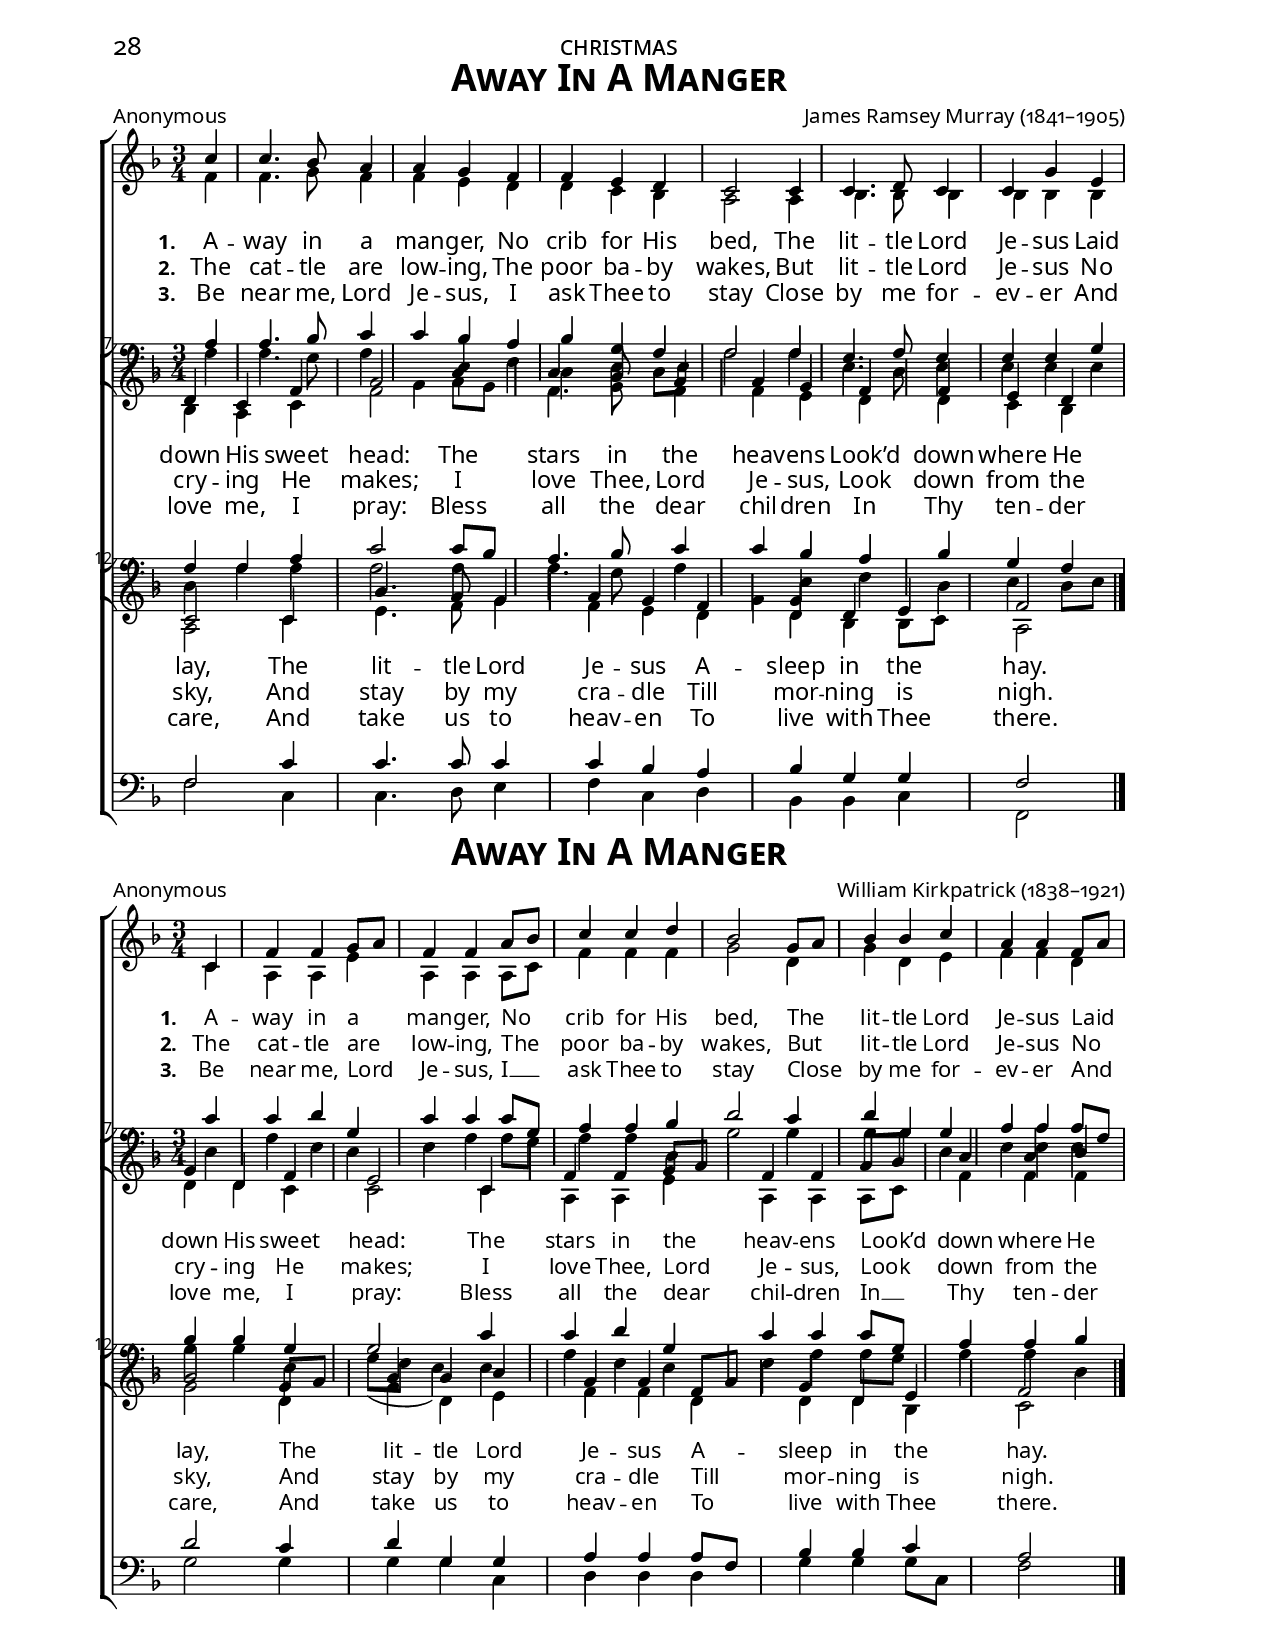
\version "2.14.2"
\include "util.ly"
\header {
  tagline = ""%\markup { "from" \italic {ChristmasCarolMusic.org}}
}
\paper {
  print-all-headers = ##t
  paper-height = 11\in
  paper-width = 8.5\in
  indent = 0\in
  %system-system-spacing = #'((basic-distance . 10) (padding . 0))
  score-markup-spacing =
    #'((basic-distance . 0)
       (minimum-distance . 0)
       (padding . 0)
       (stretchability . 80))
  system-system-spacing =
    #'((basic-distance . 0)
       (minimum-distance . 0)
       (padding . -10)
       (stretchability . 100))
  markup-system-spacing =
    #'((basic-distance . 0)
       (minimum-distance . 0)
       (padding . 0)
       (stretchability . 0))
  last-bottom-spacing =
    #'((basic-distance . 0)
       (minimum-distance . 0)
       (padding . 0)
       (stretchability . 0))
%{IF_LESSER
  markup-system-spacing #'stretchability = 50
  top-markup-spacing #'stretchability = 30
  last-bottom-spacing #'stretchability = 60
%}%END_IF_LESSER
  ragged-last-bottom = ##f
  ragged-bottom = ##f
  two-sided = ##t
  inner-margin = 1\in
  outer-margin = 0.75\in
  top-margin = 0.26\in
  bottom-margin = 0.25\in
  first-page-number = #028
  print-first-page-number = ##t
  headerLine = \markup{\override #'(font-name . "Garamond Premier Pro") \smallCapsOldStyle"christmas"}
  oddHeaderMarkup = \markup\fill-line{
     \override #'(font-name . "Garamond Premier Pro")\abs-fontsize #12.5
     \combine 
        \fill-line{"" \on-the-fly #print-page-number-check-first
        \oldStylePageNum""
        }
        \fill-line{\headerLine}
  }
  evenHeaderMarkup = \markup {
     \override #'(font-name . "Garamond Premier Pro")\abs-fontsize #12.5
     \combine
        \on-the-fly #print-page-number-check-first
        \oldStylePageNum""
        \fill-line{\headerLine}
  }
}
#(set-global-staff-size 18) \paper{ #(define fonts (make-pango-font-tree "Garamond Premier Pro" "Garamond Premier Pro" "Garamond Premier Pro" (/ 18 20))) }
#(set-global-staff-size 17.8) \paper{ #(define fonts (make-pango-font-tree "Garamond Premier Pro" "Garamond Premier Pro" "Garamond Premier Pro" (/ 17.8 20))) }
%{IF_LESSER
#(set-global-staff-size 18) \paper{ #(define fonts (make-pango-font-tree "Garamond Premier Pro" "Garamond Premier Pro" "Garamond Premier Pro" (/ 18 20))) }
%}%END_IF_LESSER
global = {
  \key f \major
  \time 3/4
  \autoBeamOff
}

sopMusic = \relative c'' {
  \partial 4 c4 |
  c4. bes8 a4 |
  a g f |
  f e d |
  c2 c4 |
  c4. d8 c4 |
  
  c g' e |
  d c f |
  a2 c4 |
  c4. bes8 a4 |
  \slurDashed a g f |
  
  f e d |
  c2 c4 |
  bes'4. a8 g4 |
  a g f |
  g d e |
  \partial 2 f2 \bar "|."
%{IF_LESSER
\pageBreak
%}%END_IF_LESSER
}
sopWords = \lyricmode {
  
}

altoMusic = \relative c' {
  f4 |
  f4. g8 f4 |
  f e d |
  d c bes |
  a2 a4 |
  bes4. bes8 bes4 |
  
  bes bes bes |
  bes a c |
  f2 a8[ g] |
  f4. g8 f4 |
  f e d |
  
  d c bes |
  a2 c4 |
  e4. f8 g4 |
  f e d |
  d bes bes8[ c] |
  a2 \bar "|."
}
altoWords = \lyricmode {
  \dropLyricsIV
  \set stanza = #"1. "
  A -- way in a man -- ger,
  No crib for His bed,
  The lit -- tle Lord Je -- sus
  Laid down His sweet head:
  The stars in the heav -- ens
  Look’d down where He lay,
  The lit -- tle Lord Je -- sus
  A -- sleep in the hay.
}
altoWordsII = \lyricmode {
  \dropLyricsIV
  \set stanza = #"2. "
  The cat -- tle are low -- ing,
  The poor ba -- by wakes,
  But lit -- tle Lord Je -- sus
  No cry -- ing He makes;
  I love Thee, Lord Je -- sus,
  Look down from the sky,
  And stay by my cra -- dle
  Till mor -- ning is nigh.
}
altoWordsIII = \lyricmode {
  \dropLyricsIV
  \set stanza = #"3. "
  Be near me, Lord Je -- sus,
  I ask Thee to stay
  Close by me for -- ev -- er
  And love me, I pray:
  Bless all the dear chil -- dren
  In Thy ten -- der care,
  And take us to heav -- en
  To live with Thee there.
}
altoWordsIV = \lyricmode {
}

tenorMusic = \relative c {
  a'4 |
  a4. bes8 c4 |
  c bes a |
  bes g f |
  f2 f4 |
  e4. f8 e4 |
  
  e e g |
  f f a |
  c2 c8[ bes] |
  a4. bes8 c4 |
  c bes a |
  
  bes g f |
  f2 c'4 |
  c4. c8 c4 |
  c bes a |
  bes g g |
  f2 \bar "|."
}
tenorWords = \lyricmode {

}

bassMusic = \relative c {
  f4 |
  f4. e8 f4 |
  f,4 c' d |
  bes c bes8[ c] |
  f2 f4 |
  c4. bes8 c4 |
  
  c c c |
  bes f' f |
  f2 f4 |
  f4. e8 f4 |
  f, c' d |
  
  bes c bes8[ c] |
  f2 c4 |
  c4. d8 e4 |
  f c d |
  bes bes c4 |
  f,2 \bar "|."
}
bassWords = \lyricmode {

}

\score {
  <<
   \new ChoirStaff <<
%    \new Lyrics = sopranos \with { \override VerticalAxisGroup #'nonstaff-relatedstaff-spacing = #'((basic-distance . 1)) }
    \new Staff = women <<
      \new Voice = "sopranos" { \voiceOne << \global \sopMusic >> }
      \new Voice = "altos" { \voiceTwo << \global \altoMusic >> }
    >>
    \new Lyrics \with { alignAboveContext = #"women" } \lyricsto "sopranos" \sopWords
    \new Lyrics = "altosIV"  \with { alignBelowContext = #"women" } \lyricsto "sopranos" \altoWordsIV
    \new Lyrics = "altosIII"  \with { alignBelowContext = #"women" } \lyricsto "sopranos" \altoWordsIII
    \new Lyrics = "altosII"  \with { alignBelowContext = #"women" } \lyricsto "sopranos" \altoWordsII
    \new Lyrics = "altos"  \with { alignBelowContext = #"women" } \lyricsto "sopranos" \altoWords
   \new Staff = men <<
      \clef bass
      \new Voice = "tenors" { \voiceOne << \global \tenorMusic >> }
      \new Voice = "basses" { \voiceTwo << \global \bassMusic >> }
    >>
    \new Lyrics \with { alignAboveContext = #"men" \override VerticalAxisGroup #'nonstaff-relatedstaff-spacing = #'((basic-distance . 1)) } \lyricsto "tenors" \tenorWords
    \new Lyrics \with { alignBelowContext = #"men" \override VerticalAxisGroup #'nonstaff-relatedstaff-spacing = #'((basic-distance . 1)) } \lyricsto "basses" \bassWords
  >>
%    \new PianoStaff << \new Staff { \new Voice { \pianoRH } } \new Staff { \clef "bass" \pianoLH } >>
  >>
  \layout {
  \context {
    \Lyrics
    \override LyricText #'font-size = #1.3
  }
    %#(layout-set-staff-size 13)
    #(define fonts (make-pango-font-tree "Garamond Premier Pro" "Garamond Premier Pro" "Garamond Premier Pro" (/ 18 20)))
    #(define fonts (make-pango-font-tree "Garamond Premier Pro" "Garamond Premier Pro" "Garamond Premier Pro" (/ 17.8 20)))
%{IF_LESSER
#(define fonts (make-pango-font-tree "Garamond Premier Pro" "Garamond Premier Pro" "Garamond Premier Pro" (/ 18 20)))
%}%END_IF_LESSER
    \context {
      \Score
      \override SpacingSpanner #'base-shortest-duration = #(ly:make-moment 1 2)
      \override SpacingSpanner #'common-shortest-duration = #(ly:make-moment 1 2)
    }
    \context {
      % Remove all empty staves
      % \Staff \RemoveEmptyStaves \override VerticalAxisGroup #'remove-first = ##t
    }
    \context {
      \Lyrics
      \override LyricText #'X-offset = #center-on-word
    }
  }
  \header {
    title = \markup{\override #'(font-name . "Garamond Premier Pro Semibold"){ \abs-fontsize #18 \smallCapsOldStyle"Away In A Manger"}}
    poet = \markup\oldStyleNum"Anonymous"
    composer = \markup\oldStyleNum"James Ramsey Murray (1841–1905)"
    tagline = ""%\markup { "from" \italic {ChristmasCarolMusic.org}}
  }
}





























global = {
  \key f \major
  \time 3/4
  \autoBeamOff
}

sopMusic = \relative c' {
  \partial 4 c4 |
  f f g8[ a] |
  f4 f a8[ bes] |
  c4 c d |
  bes2 g8[ a] |
  bes4 bes c |
  
  a a f8[ a] |
  g4 d f |
  e2 c4 |
  f f g8[ a] |
  f4 f a8[ bes] |
  
  c4 c d |
  bes2 g8[ a] |
  bes4 bes c |
  a4 a f8[ a] |
  g4 d e |
  f2 \bar "|."
}
sopWords = \lyricmode {
  
}

altoMusic = \relative c' {
  c4 |
  a a e' |
  a, a a8[ c] |
  f4 f f |
  g2 d4 |
  g d e |
  f f d |
  
  d d c 
  c2 c4 |
  a a e' |
  a, a a8[ c] |
  f4 f f |
  g2 d4 |
  g d e |
  f f d |
  d d bes |
  c2 \bar"|."
}
altoWords = \lyricmode {
  \dropLyricsIV
  \set stanza = #"1. "
  A -- way in a  man -- ger,
  No crib for His bed,
  The lit -- tle Lord Je -- sus
  Laid down His sweet head:
  The stars in the heav -- ens
  Look’d down where He lay,
  The lit -- tle Lord Je -- sus
  A -- sleep in the hay.
}
altoWordsII = \lyricmode {
  \dropLyricsIV
  \set stanza = #"2. "
  The cat -- tle are low -- ing,
  The poor ba -- by wakes,
  But lit -- tle Lord Je -- sus
  No cry -- ing He makes;
  I love Thee, Lord Je -- sus,
  Look down from the sky,
  And stay by my cra -- dle
  Till mor -- ning is nigh.
}
altoWordsIII = \lyricmode {
  \dropLyricsIV
  \set stanza = #"3. "
  Be near me, Lord Je -- sus,
  I __ ask Thee to stay
  Close by me for -- ev -- er
  And love me, I pray:
  Bless all the dear chil -- dren
  In __ Thy ten -- der care,
  And take us to heav -- en
  To live with Thee there.
}
altoWordsIV = \lyricmode {
}

tenorMusic = \relative c' {
  c4 |
  c d g, |
  c c c8[ g] |
  a4 a bes |
  d2 c4 |
  d g, g |
  a a a8[ f] |
  
  bes4 bes g |
  g2 c4 |
  c d g, |
  c c c8[ g] |
  a4 a bes |
  d2 c4 |
  d g, g |
  a a a8[ f] |
  bes4 bes c |
  a2 \bar"|."
}
tenorWords = \lyricmode {

}

bassMusic = \relative c {
  c4 |
  f d c |
  d f f8[ e] |
  f4 f bes, |
  g'2 g4 |
  g g c, |
  d d d |
  
  g g c, |
  e8([ d] c4) c4 |
  f d c |
  d f f8[ e] |
  f4 f bes, |
  g'2 g4 |
  g g c, |
  d d d |
  g g g8[ c,] |
  f2 \bar"|."
}
bassWords = \lyricmode {

}

\score {
  <<
   \new ChoirStaff <<
%    \new Lyrics = sopranos \with { \override VerticalAxisGroup #'nonstaff-relatedstaff-spacing = #'((basic-distance . 1)) }
    \new Staff = women <<
      \new Voice = "sopranos" { \voiceOne << \global \sopMusic >> }
      \new Voice = "altos" { \voiceTwo << \global \altoMusic >> }
    >>
    \new Lyrics \with { alignAboveContext = #"women" } \lyricsto "sopranos" \sopWords
    \new Lyrics = "altosIV"  \with { alignBelowContext = #"women" } \lyricsto "sopranos" \altoWordsIV
    \new Lyrics = "altosIII"  \with { alignBelowContext = #"women" } \lyricsto "sopranos" \altoWordsIII
    \new Lyrics = "altosII"  \with { alignBelowContext = #"women" } \lyricsto "sopranos" \altoWordsII
    \new Lyrics = "altos"  \with { alignBelowContext = #"women" } \lyricsto "sopranos" \altoWords
   \new Staff = men <<
      \clef bass
      \new Voice = "tenors" { \voiceOne << \global \tenorMusic >> }
      \new Voice = "basses" { \voiceTwo << \global \bassMusic >> }
    >>
    \new Lyrics \with { alignAboveContext = #"men" \override VerticalAxisGroup #'nonstaff-relatedstaff-spacing = #'((basic-distance . 1)) } \lyricsto "tenors" \tenorWords
    \new Lyrics \with { alignBelowContext = #"men" \override VerticalAxisGroup #'nonstaff-relatedstaff-spacing = #'((basic-distance . 1)) } \lyricsto "basses" \bassWords
  >>
%    \new PianoStaff << \new Staff { \new Voice { \pianoRH } } \new Staff { \clef "bass" \pianoLH } >>
  >>
  \layout {
  \context {
    \Lyrics
    \override LyricText #'font-size = #1.3
  }
    %#(layout-set-staff-size 13)
    #(define fonts (make-pango-font-tree "Garamond Premier Pro" "Garamond Premier Pro" "Garamond Premier Pro" (/ 18 20)))
    #(define fonts (make-pango-font-tree "Garamond Premier Pro" "Garamond Premier Pro" "Garamond Premier Pro" (/ 17.8 20)))
%{IF_LESSER
#(define fonts (make-pango-font-tree "Garamond Premier Pro" "Garamond Premier Pro" "Garamond Premier Pro" (/ 18 20)))
%}%END_IF_LESSER
    \context {
      \Score
      \override SpacingSpanner #'base-shortest-duration = #(ly:make-moment 1 2)
      \override SpacingSpanner #'common-shortest-duration = #(ly:make-moment 1 2)
    }
    \context {
      % Remove all empty staves
      % \Staff \RemoveEmptyStaves \override VerticalAxisGroup #'remove-first = ##t
    }
\context {\Lyrics \override LyricText #'font-size = #0.7 }
%6.14g    \context {\Lyrics \override LyricText #'font-size = #0.7 }
%6x9 \context {\Lyrics\override LyricText #'font-size = #1.2 }
    \context {
      \Lyrics
      \override LyricText #'X-offset = #center-on-word
    }
  }
  \header {
    title = \markup{\override #'(font-name . "Garamond Premier Pro Semibold"){ \abs-fontsize #18 \smallCapsOldStyle"Away In A Manger"}}
    poet = \markup\oldStyleNum"Anonymous"
    composer = \markup\oldStyleNum"William Kirkpatrick (1838–1921)"
  }
}

